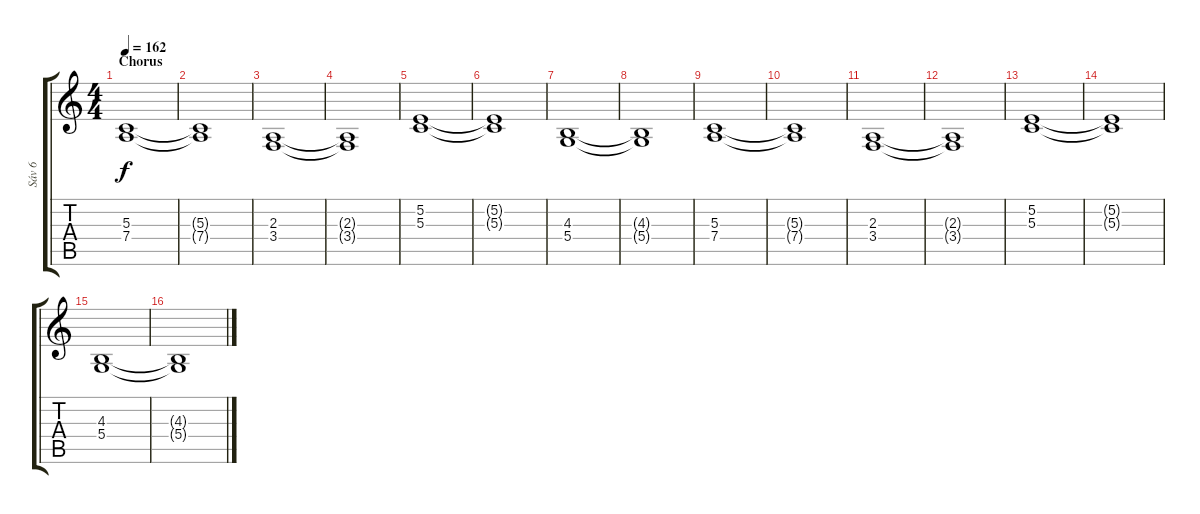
\track ("Sáv 6" "Sáv 6") {instrument synthstrings1}
\staff {score tabs}
\tuning (E4 B3 G3 D3 A2 E2) {hide}
\ts (4 4)
\section ("" "Chorus")
\tempo 162
\clef g2
\ks c
(5.3 7.4).1{dy f} |
(5.3{t} 7.4{t}).1 |
(2.3 3.4).1 |
(2.3{t} 3.4{t}).1 |
(5.2 5.3).1 |
(5.2{t} 5.3{t}).1 |
(4.3 5.4).1 |
(4.3{t} 5.4{t}).1 |
(5.3 7.4).1 |
(5.3{t} 7.4{t}).1 |
(2.3 3.4).1 |
(2.3{t} 3.4{t}).1 |
(5.2 5.3).1 |
(5.2{t} 5.3{t}).1 |
(4.3 5.4).1 |
(4.3{t} 5.4{t}).1
